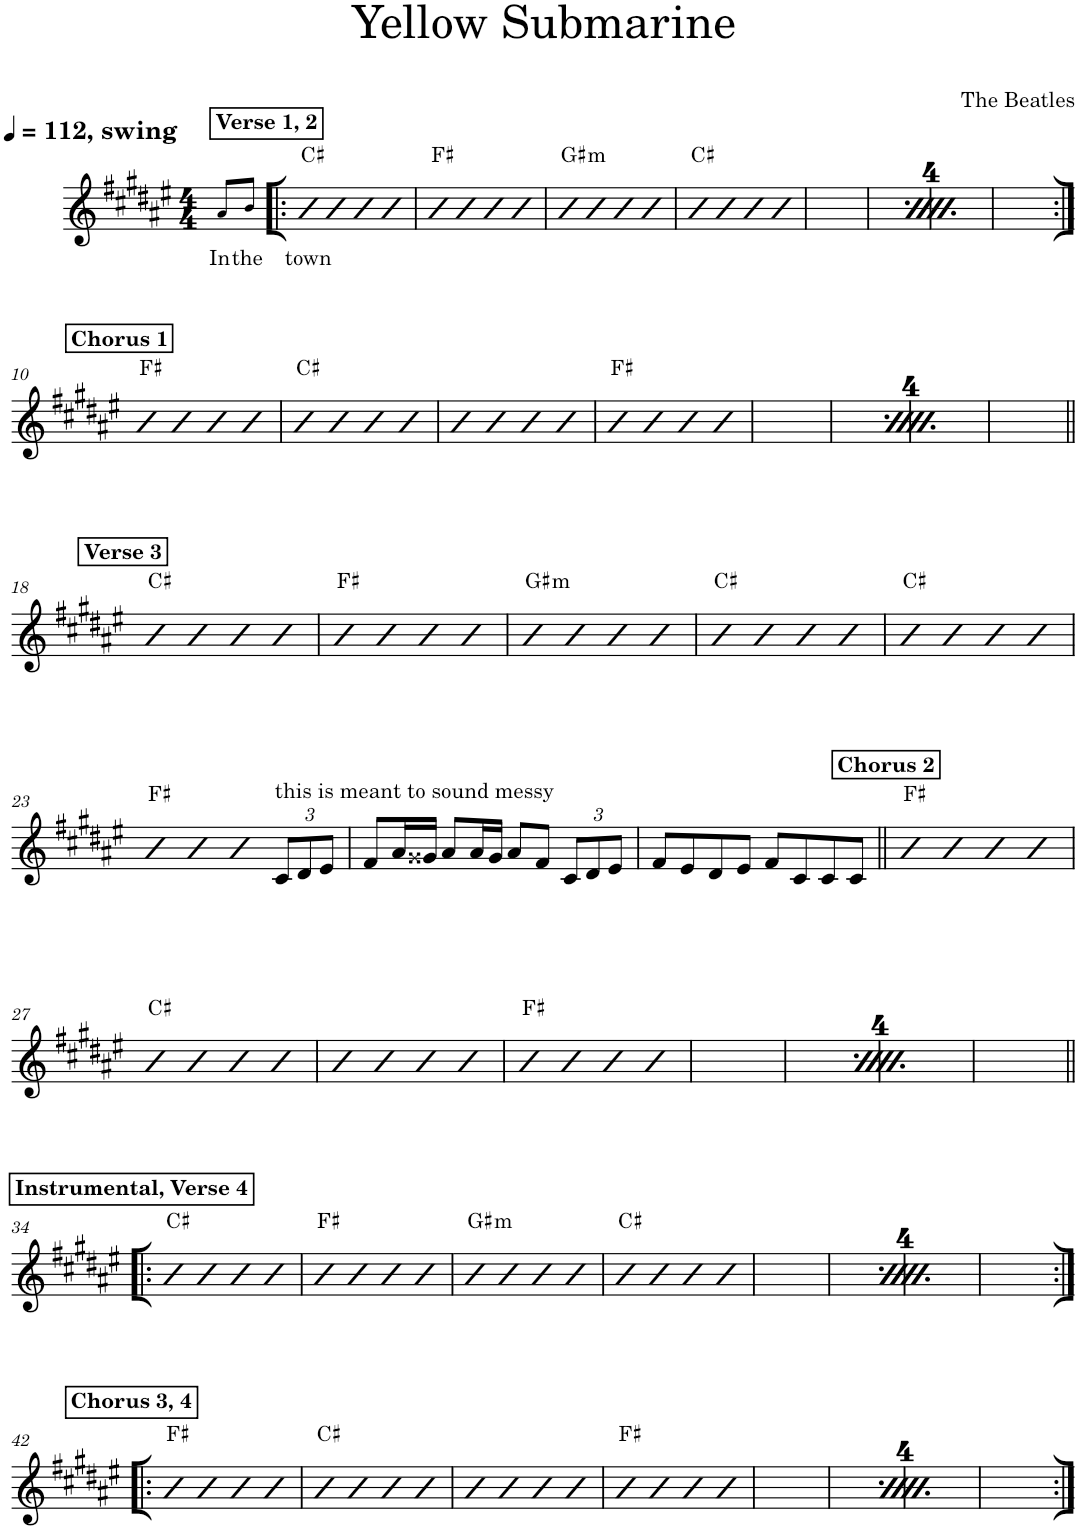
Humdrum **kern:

**kern	**text	**harte
*part1	*part1	*part1
*staff1	*staff1	*
*I"Piano	*	*
*I'Pno.	*	*
*clefG2	*	*
*k[f#c#g#d#a#e#]	*	*
*M4/4	*	*
*MM112	*	*
=1	=1	=1
!LO:TX:a:B:t=, swing	!	!
!	!LO:LY:b	!
8a#!/L	In	.
!	!LO:LY:b	!
8b!/J	the	.
!!LO:REH:place=s1:a:B:cj:t=Verse 1, 2
=2!|:	=2!|:	=2!|:
!	!LO:LY:b	!
4b	town	C#:maj
4b	.	.
4b	.	.
4b	.	.
=3	=3	=3
4b	.	F#:maj
4b	.	.
4b	.	.
4b	.	.
=4	=4	=4
!	!	!LO:H:kt=m
4b	.	G#:min
4b	.	.
4b	.	.
4b	.	.
=5	=5	=5
4b	.	C#:maj
4b	.	.
4b	.	.
4b	.	.
!!LO:REH:place=s1:a:B:cj:t=Verse 1, 2
=6	=6	=6
!	!LO:LY:b	!
4b	town	C#:maj
4b	.	.
4b	.	.
4b	.	.
=7	=7	=7
4b	.	F#:maj
4b	.	.
4b	.	.
4b	.	.
=8	=8	=8
!	!	!LO:H:kt=m
4b	.	G#:min
4b	.	.
4b	.	.
4b	.	.
=9	=9	=9
4b	.	C#:maj
4b	.	.
4b	.	.
4b	.	.
!!LO:LB:g=z
!!LO:REH:place=s1:a:B:cj:t=Chorus 1
=10:|!	=10:|!	=10:|!
4b	.	F#:maj
4b	.	.
4b	.	.
4b	.	.
=11	=11	=11
4b	.	C#:maj
4b	.	.
4b	.	.
4b	.	.
=12	=12	=12
4b	.	.
4b	.	.
4b	.	.
4b	.	.
=13	=13	=13
4b	.	F#:maj
4b	.	.
4b	.	.
4b	.	.
!!LO:REH:place=s1:a:B:cj:t=Chorus 1
=14	=14	=14
4b	.	F#:maj
4b	.	.
4b	.	.
4b	.	.
=15	=15	=15
4b	.	C#:maj
4b	.	.
4b	.	.
4b	.	.
=16	=16	=16
4b	.	.
4b	.	.
4b	.	.
4b	.	.
=17	=17	=17
4b	.	F#:maj
4b	.	.
4b	.	.
4b	.	.
!!LO:LB:g=z
!!LO:REH:place=s1:a:B:cj:t=Verse 3
=18||	=18||	=18||
4b	.	C#:maj
4b	.	.
4b	.	.
4b	.	.
=19	=19	=19
4b	.	F#:maj
4b	.	.
4b	.	.
4b	.	.
=20	=20	=20
!	!	!LO:H:kt=m
4b	.	G#:min
4b	.	.
4b	.	.
4b	.	.
=21	=21	=21
4b	.	C#:maj
4b	.	.
4b	.	.
4b	.	.
=22	=22	=22
4b	.	C#:maj
4b	.	.
4b	.	.
4b	.	.
!!LO:LB:g=z
=23	=23	=23
4b	.	F#:maj
4b	.	.
4b	.	.
*Xbrackettup	*	*
!LO:TX:a:t=this is meant to sound messy	!	!
12c#/L	.	.
12d#/	.	.
12e#/J	.	.
=24	=24	=24
8f#/L	.	.
16a#/L	.	.
16g##X/JJ	.	.
8a#/L	.	.
16a#/L	.	.
16g##/JJ	.	.
8a#/L	.	.
8f#/J	.	.
12c#/L	.	.
12d#/	.	.
12e#/J	.	.
=25	=25	=25
8f#/L	.	.
8e#/	.	.
8d#/	.	.
8e#/J	.	.
8f#/L	.	.
8c#/	.	.
8c#/	.	.
8c#/J	.	.
!!LO:REH:place=s1:a:B:cj:t=Chorus 2
=26||	=26||	=26||
4b	.	F#:maj
4b	.	.
4b	.	.
4b	.	.
!!LO:LB:g=z
=27	=27	=27
4b	.	C#:maj
4b	.	.
4b	.	.
4b	.	.
=28	=28	=28
4b	.	.
4b	.	.
4b	.	.
4b	.	.
=29	=29	=29
4b	.	F#:maj
4b	.	.
4b	.	.
4b	.	.
!!LO:REH:place=s1:a:B:cj:t=Chorus 2
=30	=30	=30
4b	.	F#:maj
4b	.	.
4b	.	.
4b	.	.
=31	=31	=31
4b	.	C#:maj
4b	.	.
4b	.	.
4b	.	.
=32	=32	=32
4b	.	.
4b	.	.
4b	.	.
4b	.	.
=33	=33	=33
4b	.	F#:maj
4b	.	.
4b	.	.
4b	.	.
!!LO:LB:g=z
!!LO:REH:place=s1:a:B:cj:t=Instrumental, Verse 4
=34!|:	=34!|:	=34!|:
4b	.	C#:maj
4b	.	.
4b	.	.
4b	.	.
=35	=35	=35
4b	.	F#:maj
4b	.	.
4b	.	.
4b	.	.
=36	=36	=36
!	!	!LO:H:kt=m
4b	.	G#:min
4b	.	.
4b	.	.
4b	.	.
=37	=37	=37
4b	.	C#:maj
4b	.	.
4b	.	.
4b	.	.
!!LO:REH:place=s1:a:B:cj:t=Instrumental, Verse 4
=38	=38	=38
4b	.	C#:maj
4b	.	.
4b	.	.
4b	.	.
=39	=39	=39
4b	.	F#:maj
4b	.	.
4b	.	.
4b	.	.
=40	=40	=40
!	!	!LO:H:kt=m
4b	.	G#:min
4b	.	.
4b	.	.
4b	.	.
=41	=41	=41
4b	.	C#:maj
4b	.	.
4b	.	.
4b	.	.
!!LO:LB:g=z
!!LO:REH:place=s1:a:B:cj:t=Chorus 3, 4
=42:|!|:	=42:|!|:	=42:|!|:
4b	.	F#:maj
4b	.	.
4b	.	.
4b	.	.
=43	=43	=43
4b	.	C#:maj
4b	.	.
4b	.	.
4b	.	.
=44	=44	=44
4b	.	.
4b	.	.
4b	.	.
4b	.	.
=45	=45	=45
4b	.	F#:maj
4b	.	.
4b	.	.
4b	.	.
!!LO:REH:place=s1:a:B:cj:t=Chorus 3, 4
=46	=46	=46
4b	.	F#:maj
4b	.	.
4b	.	.
4b	.	.
=47	=47	=47
4b	.	C#:maj
4b	.	.
4b	.	.
4b	.	.
=48	=48	=48
4b	.	.
4b	.	.
4b	.	.
4b	.	.
=49	=49	=49
4b	.	F#:maj
4b	.	.
4b	.	.
4b	.	.
=:|!	=:|!	=:|!
*-	*-	*-
